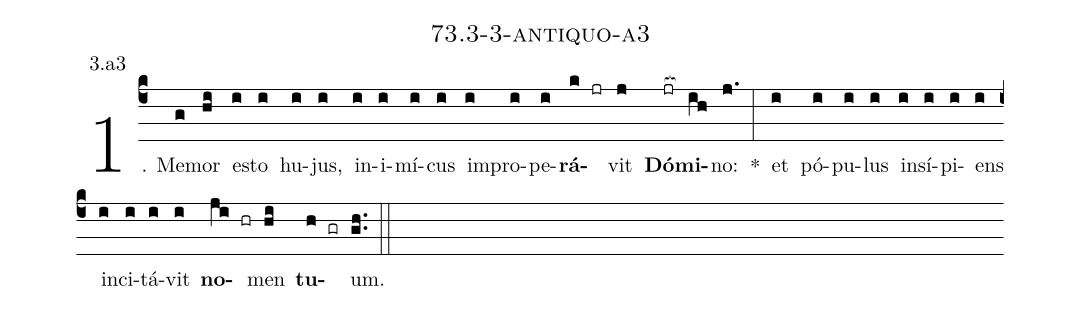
name: 73.3-3-antiquo-a3;
annotation: 3.a3;
%%
(c4)1. Me(g)mor(hi) es(i)to(i) hu(i)jus,(i) in(i)i(i)mí(i)cus(i) im(i)pro(i)pe(i)<b>rá</b>(k jr)vit(j) <b>Dó</b>(jr[ocb:1{])<b>mi</b>(ih[ocb:0}])no:(j.) *(:) et(i) pó(i)pu(i)lus(i) in(i)sí(i)pi(i)ens(i) in(i)ci(i)tá(i)vit(i) <b>no</b>(ji hr)men(hi) <b>tu</b>(h gr)um.(gh..) (::)


%E(i) u(i) o(ji) u(hi) a(h) e.(gh..) (::)
